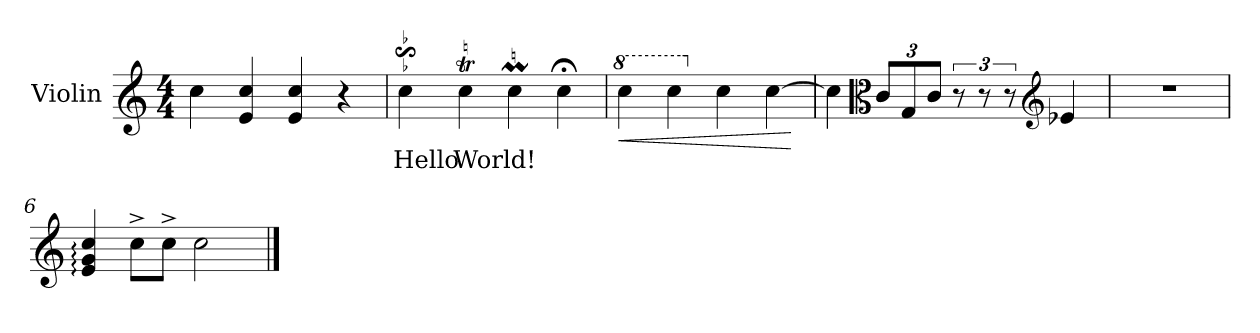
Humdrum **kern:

**kern	**text	**dynam
*part1	*part1	*part1
*staff1	*staff1	*staff1
*I"Violin	*	*
*I'Vln.	*	*
*clefG2	*	*
*M4/4	*	*
=1	=1	=1
4cci	.	.
4e 4cci	.	.
4ei 4cci	.	.
4r	.	.
=2	=2	=2
4ccs$Ss	Hello	.
4ccT	World!	.
4ccM	.	.
4cc;<	.	.
=3	=3	=3
*8va	*	*
!	!	!LO:HP:b
4ccc	.	<
4ccc	.	.
*X8va	*	*
4cc	.	.
[4cc	.	.
.	.	[
=4	=4	=4
4cc]	.	.
*clefC3	*	*
(12cL	.	.
12G	.	.
12cJ	.	.
12r	.	.
12r	.	.
12r	.	.
*clefG2	*	*
4e-X	.	.
=5	=5	=5
1r	.	.
=6	=6	=6
4e: 4g: 4cc:	.	.
8cc^L	.	.
8cc^J	.	.
2cc	.	.
==	==	==
*-	*-	*-
